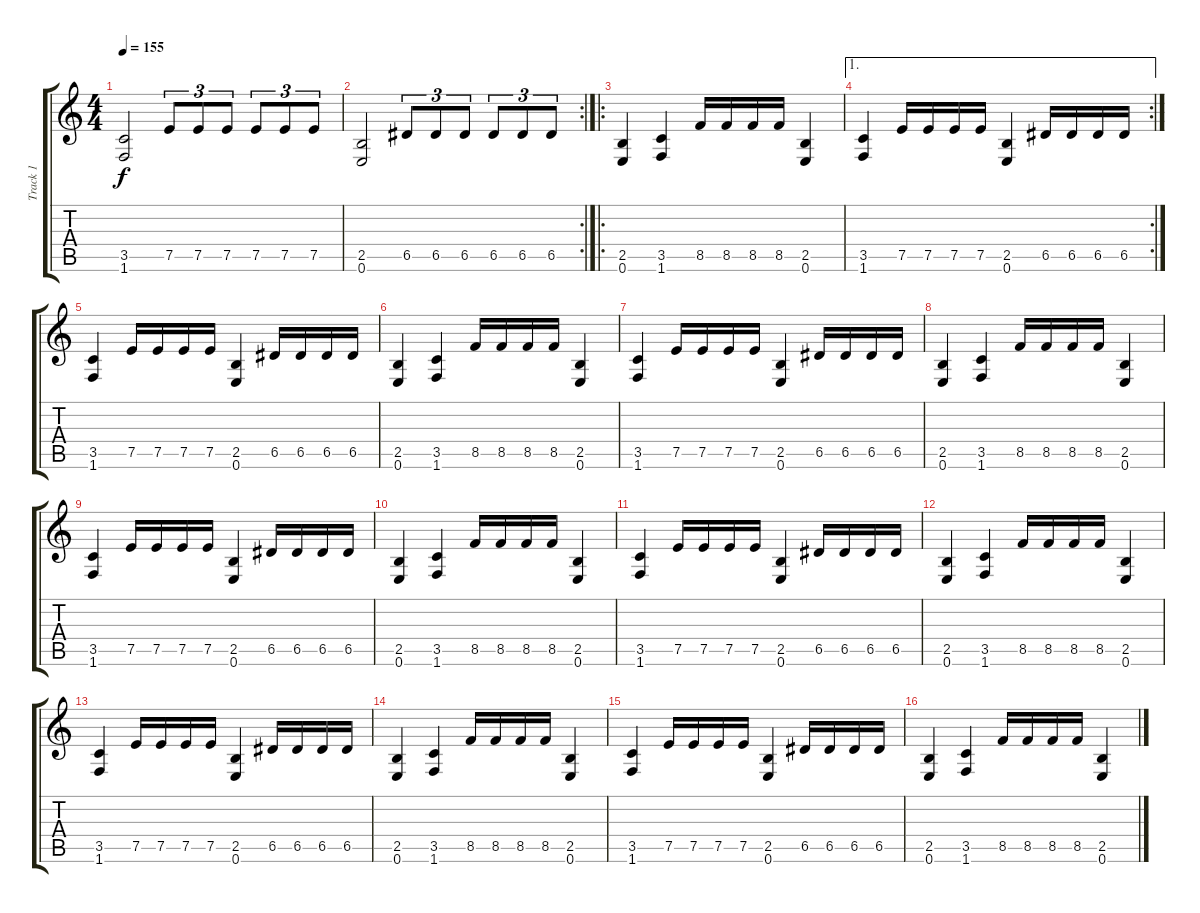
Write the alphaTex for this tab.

\track ("Track 1" "Track 1") {instrument distortionguitar}
\staff {score tabs}
\tuning (E4 B3 G3 D3 A2 E2) {hide}
\ts (4 4)
\tempo 155
\clef g2
\ks c
(3.5 1.6).2{dy f} 7.5.8{tu (3 2)} 7.5.8{tu (3 2)} 7.5.8{tu (3 2)} 7.5.8{tu (3 2)} 7.5.8{tu (3 2)} 7.5.8{tu (3 2)} |
\rc 2
(2.5 0.6).2 6.5.8{tu (3 2)} 6.5.8{tu (3 2)} 6.5.8{tu (3 2)} 6.5.8{tu (3 2)} 6.5.8{tu (3 2)} 6.5.8{tu (3 2)} |
\ro
(2.5 0.6).4 (3.5 1.6).4 8.5.16 8.5.16 8.5.16 8.5.16 (2.5 0.6).4 |
\ae 1
\rc 2
(3.5 1.6).4 7.5.16 7.5.16 7.5.16 7.5.16 (2.5 0.6).4 6.5.16 6.5.16 6.5.16 6.5.16 |
(3.5 1.6).4 7.5.16 7.5.16 7.5.16 7.5.16 (2.5 0.6).4 6.5.16 6.5.16 6.5.16 6.5.16 |
(2.5 0.6).4 (3.5 1.6).4 8.5.16 8.5.16 8.5.16 8.5.16 (2.5 0.6).4 |
(3.5 1.6).4 7.5.16 7.5.16 7.5.16 7.5.16 (2.5 0.6).4 6.5.16 6.5.16 6.5.16 6.5.16 |
(2.5 0.6).4 (3.5 1.6).4 8.5.16 8.5.16 8.5.16 8.5.16 (2.5 0.6).4 |
(3.5 1.6).4 7.5.16 7.5.16 7.5.16 7.5.16 (2.5 0.6).4 6.5.16 6.5.16 6.5.16 6.5.16 |
(2.5 0.6).4 (3.5 1.6).4 8.5.16 8.5.16 8.5.16 8.5.16 (2.5 0.6).4 |
(3.5 1.6).4 7.5.16 7.5.16 7.5.16 7.5.16 (2.5 0.6).4 6.5.16 6.5.16 6.5.16 6.5.16 |
(2.5 0.6).4 (3.5 1.6).4 8.5.16 8.5.16 8.5.16 8.5.16 (2.5 0.6).4 |
(3.5 1.6).4 7.5.16 7.5.16 7.5.16 7.5.16 (2.5 0.6).4 6.5.16 6.5.16 6.5.16 6.5.16 |
(2.5 0.6).4 (3.5 1.6).4 8.5.16 8.5.16 8.5.16 8.5.16 (2.5 0.6).4 |
(3.5 1.6).4 7.5.16 7.5.16 7.5.16 7.5.16 (2.5 0.6).4 6.5.16 6.5.16 6.5.16 6.5.16 |
(2.5 0.6).4 (3.5 1.6).4 8.5.16 8.5.16 8.5.16 8.5.16 (2.5 0.6).4
